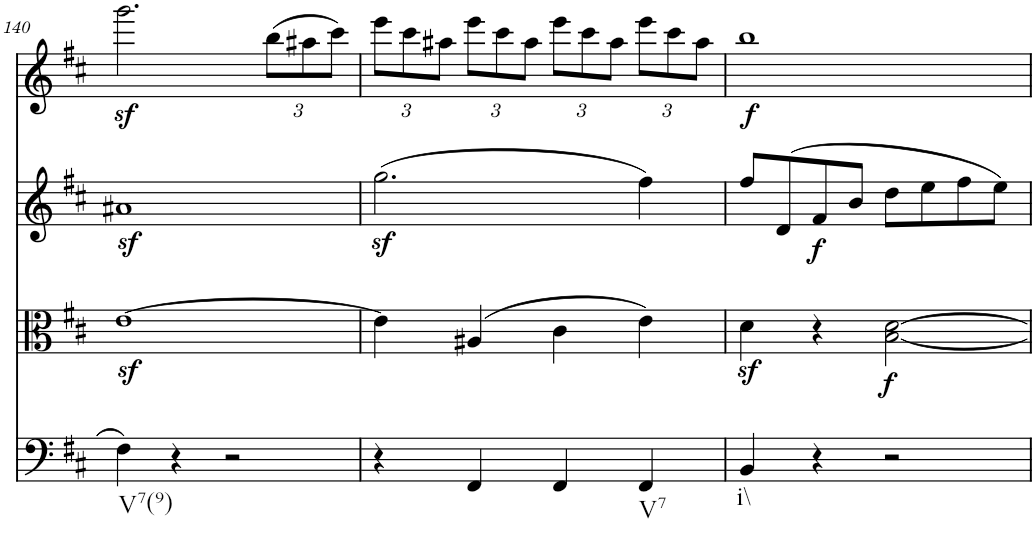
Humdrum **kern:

**kern	**kern	**dynam	**kern	**dynam	**kern	**dynam
*part4	*part3	*part3	*part2	*part2	*part1	*part1
*staff4	*staff3	*staff3	*staff2	*staff2	*staff1	*staff1
*I"Violoncello	*I"Viola	*	*I"Violin II	*	*I"Violin I	*
!!LO:PB:g=z
*clefF4	*clefC3	*	*clefG2	*	*clefG2	*
*k[f#c#]	*k[f#c#]	*	*k[f#c#]	*	*k[f#c#]	*
*M2/2	*M2/2	*	*M2/2	*	*M2/2	*
=140	=140	=140	=140	=140	=140	=140
!LO:TX:b:t=V7(9)	!	!	!	!	!	!
4F#\	[1ez<	.	1a#Xz<	.	2.gggz<\	.
4r	.	.	.	.	.	.
2r	.	.	.	.	.	.
*	*	*	*	*	*Xbrackettup	*
.	.	.	.	.	(12bb\L	.
.	.	.	.	.	12aa#X\	.
.	.	.	.	.	12ccc#\J)	.
=141	=141	=141	=141	=141	=141	=141
4r	4e\]	.	(2.ggz<\	.	12eee\L	.
.	.	.	.	.	12ccc#\	.
.	.	.	.	.	12aa#X\J	.
4FF#/	(4A#X/	.	.	.	12eee\L	.
.	.	.	.	.	12ccc#\	.
.	.	.	.	.	12aa#\J	.
4FF#/	4c#\	.	.	.	12eee\L	.
.	.	.	.	.	12ccc#\	.
.	.	.	.	.	12aa#\J	.
!LO:TX:b:t=V7	!	!	!	!	!	!
4FF#/	4e\)	.	4ff#\)	.	12eee\L	.
.	.	.	.	.	12ccc#\	.
.	.	.	.	.	12aa#\J	.
=142	=142	=142	=142	=142	=142	=142
!LO:TX:b:t=i\\	!	!	!	!	!	!
!	!	!	!	!	!	!LO:DY:b
4BB/	4dz<\	.	8ff#/L	.	1bb	f
.	.	.	(8d/	.	.	.
!	!	!	!	!LO:DY:b	!	!
4r	4r	.	8f#/	f	.	.
.	.	.	8b/J	.	.	.
!	!	!LO:DY:b	!	!	!	!
2r	[2B\ [2d\	f	8dd\L	.	.	.
.	.	.	8ee\	.	.	.
.	.	.	8ff#\	.	.	.
.	.	.	8ee\J)	.	.	.
=	=	=	=	=	=	=
*-	*-	*-	*-	*-	*-	*-
